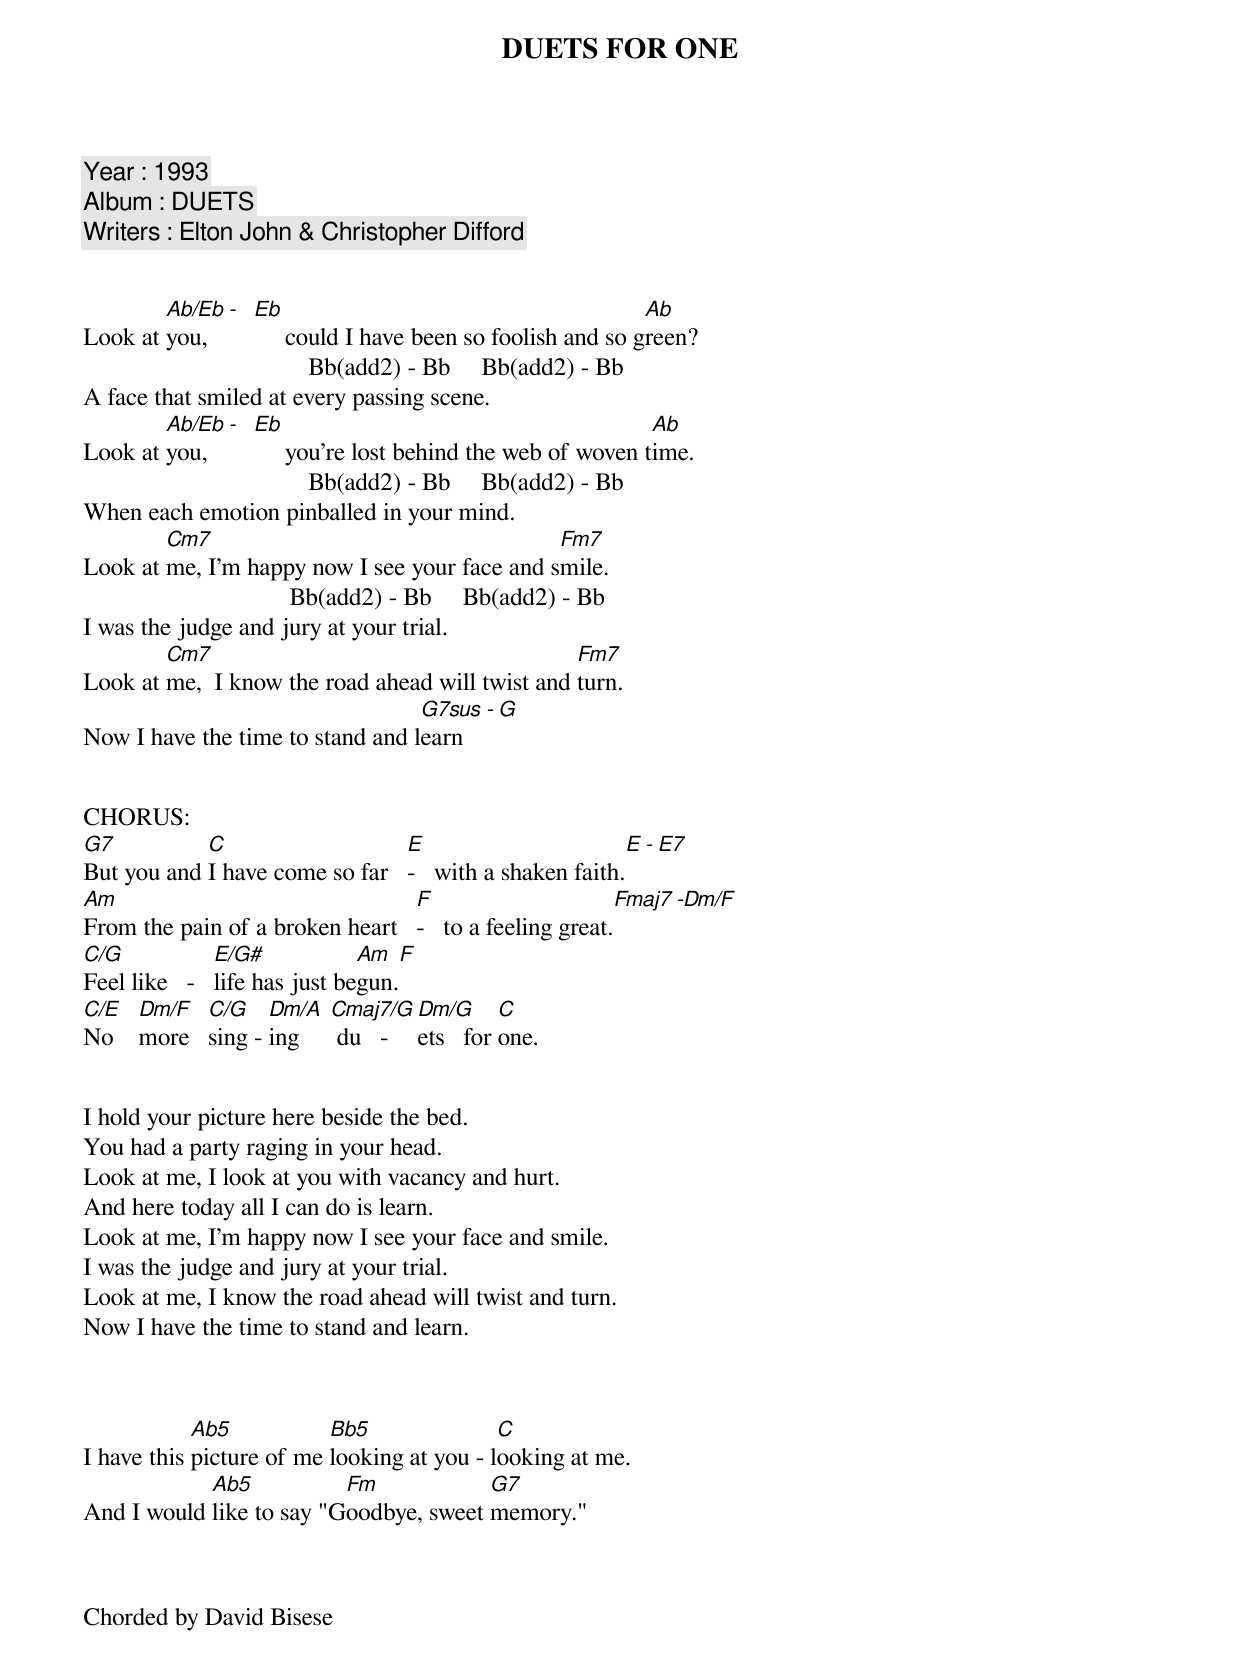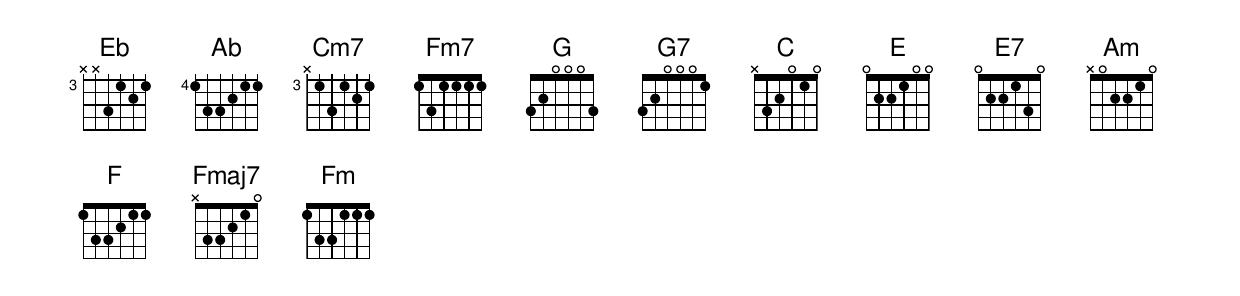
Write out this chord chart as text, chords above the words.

DUETS FOR ONE

   Year : 1993
  Album : DUETS
Writers : Elton John & Christopher Difford


        Ab/Eb - Eb                                        Ab
Look at you,         could I have been so foolish and so green?
                                    Bb(add2) - Bb     Bb(add2) - Bb
A face that smiled at every passing scene.
        Ab/Eb - Eb                                        Ab
Look at you,         you're lost behind the web of woven time.
                                    Bb(add2) - Bb     Bb(add2) - Bb
When each emotion pinballed in your mind.
        Cm7                                    Fm7
Look at me, I'm happy now I see your face and smile.
                                 Bb(add2) - Bb     Bb(add2) - Bb
I was the judge and jury at your trial.
        Cm7                                       Fm7
Look at me,  I know the road ahead will twist and turn.
                                  G7sus - G
Now I have the time to stand and learn


CHORUS:
G7          C                    E                       E - E7
But you and I have come so far   -   with a shaken faith.
Am                                F                       Fmaj7 -Dm/F
From the pain of a broken heart   -   to a feeling great.
C/G             E/G#            Am        F
Feel like   -   life has just begun.
C/E   Dm/F   C/G    Dm/A    Cmaj7/G   Dm/G      C
No    more   sing - ing      du   -   ets   for one.


I hold your picture here beside the bed.
You had a party raging in your head.
Look at me, I look at you with vacancy and hurt.
And here today all I can do is learn.
Look at me, I'm happy now I see your face and smile.
I was the judge and jury at your trial.
Look at me, I know the road ahead will twist and turn.
Now I have the time to stand and learn.


{Repeat Chorus}

            Ab5           Bb5               C
I have this picture of me looking at you - looking at me.
            Ab5           Fm            G7
And I would like to say "Goodbye, sweet memory."


{Repeat chorus and then its last line three times}

Chorded by David Bisese
